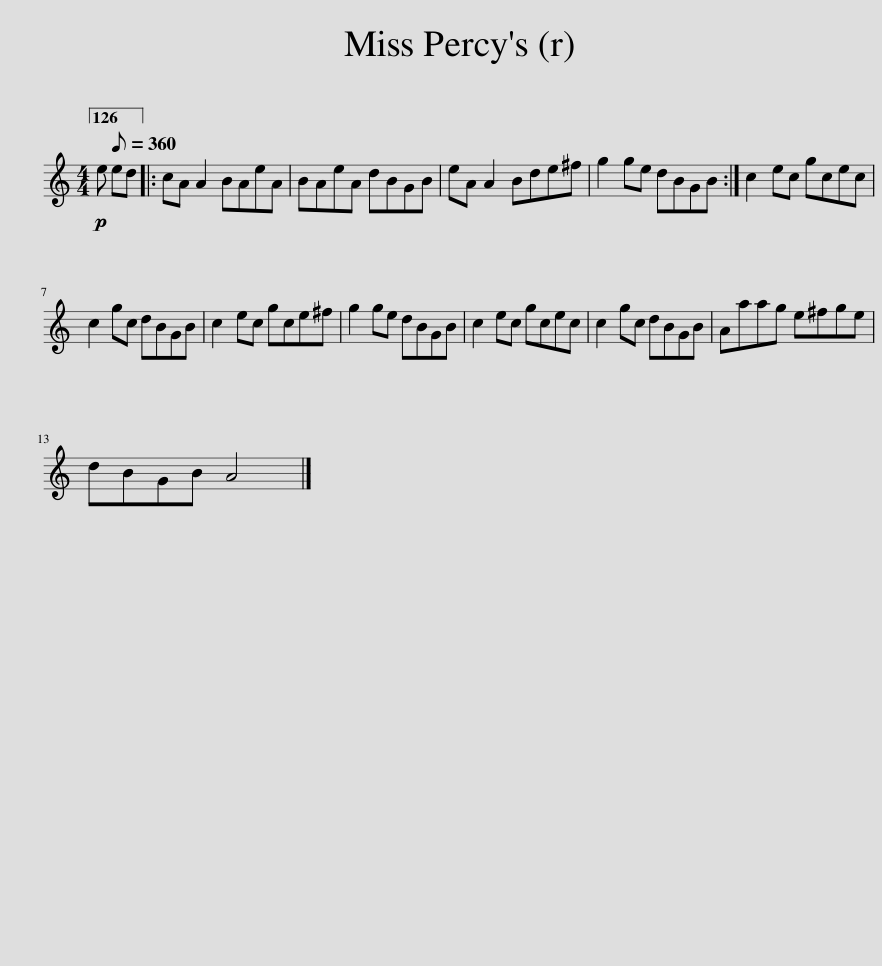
X:1
L:1/8
M:4/4
I:linebreak $
K:C
V:1 treble
V:1
!p! e[Q:1/8=360] ed |: cA A2 BAeA | BAeA dBGB | eA A2 Bde^f | g2 ge dBGB :| %5
 c2 ec gcec |$ c2 gc dBGB | c2 ec gce^f | g2 ge dBGB | c2 ec gcec | %10
 c2 gc dBGB | Aaag e^fge |$ dBGB A4 |] %13
